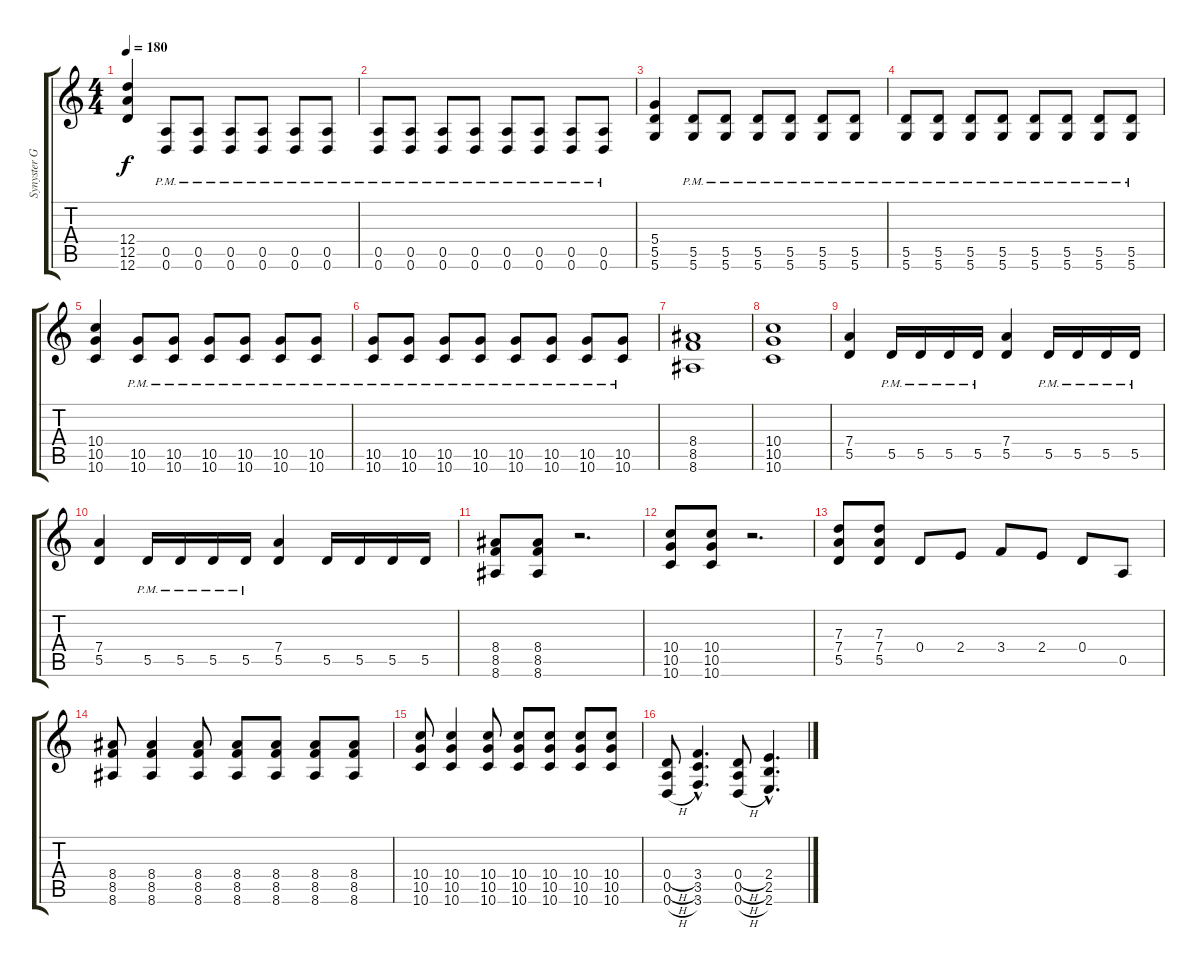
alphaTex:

\track ("Synyster Gates" "Synyster G") {instrument distortionguitar}
\staff {score tabs}
\tuning (E4 B3 G3 D3 A2 D2) {hide}
\ts (4 4)
\tempo 180
\clef g2
\ks c
(12.4 12.5 12.6).4{dy f} (0.5{pm} 0.6{pm}).8 (0.5{pm} 0.6{pm}).8 (0.5{pm} 0.6{pm}).8 (0.5{pm} 0.6{pm}).8 (0.5{pm} 0.6{pm}).8 (0.5{pm} 0.6{pm}).8 |
(0.5{pm} 0.6{pm}).8 (0.5{pm} 0.6{pm}).8 (0.5{pm} 0.6{pm}).8 (0.5{pm} 0.6{pm}).8 (0.5{pm} 0.6{pm}).8 (0.5{pm} 0.6{pm}).8 (0.5{pm} 0.6{pm}).8 (0.5{pm} 0.6{pm}).8 |
(5.4 5.5 5.6).4 (5.5{pm} 5.6{pm}).8 (5.5{pm} 5.6{pm}).8 (5.5{pm} 5.6{pm}).8 (5.5{pm} 5.6{pm}).8 (5.5{pm} 5.6{pm}).8 (5.5{pm} 5.6{pm}).8 |
(5.5{pm} 5.6{pm}).8 (5.5{pm} 5.6{pm}).8 (5.5{pm} 5.6{pm}).8 (5.5{pm} 5.6{pm}).8 (5.5{pm} 5.6{pm}).8 (5.5{pm} 5.6{pm}).8 (5.5{pm} 5.6{pm}).8 (5.5{pm} 5.6{pm}).8 |
(10.4 10.5 10.6).4 (10.5{pm} 10.6{pm}).8 (10.5{pm} 10.6{pm}).8 (10.5{pm} 10.6{pm}).8 (10.5{pm} 10.6{pm}).8 (10.5{pm} 10.6{pm}).8 (10.5{pm} 10.6{pm}).8 |
(10.5{pm} 10.6{pm}).8 (10.5{pm} 10.6{pm}).8 (10.5{pm} 10.6{pm}).8 (10.5{pm} 10.6{pm}).8 (10.5{pm} 10.6{pm}).8 (10.5{pm} 10.6{pm}).8 (10.5{pm} 10.6{pm}).8 (10.5{pm} 10.6{pm}).8 |
(8.4 8.5 8.6).1 |
(10.4 10.5 10.6).1 |
(7.4 5.5).4 5.5{pm}.16 5.5{pm}.16 5.5{pm}.16 5.5{pm}.16 (7.4 5.5).4 5.5{pm}.16 5.5{pm}.16 5.5{pm}.16 5.5{pm}.16 |
(7.4 5.5).4 5.5{pm}.16 5.5{pm}.16 5.5{pm}.16 5.5{pm}.16 (7.4 5.5).4 5.5.16 5.5.16 5.5.16 5.5.16 |
(8.4 8.5 8.6).8 (8.4 8.5 8.6).8 r.2{d} |
(10.4 10.5 10.6).8 (10.4 10.5 10.6).8 r.2{d} |
(7.3 7.4 5.5).8 (7.3 7.4 5.5).8 0.4.8 2.4.8 3.4.8 2.4.8 0.4.8 0.5.8 |
(8.4 8.5 8.6).8 (8.4 8.5 8.6).4 (8.4 8.5 8.6).8 (8.4 8.5 8.6).8 (8.4 8.5 8.6).8 (8.4 8.5 8.6).8 (8.4 8.5 8.6).8 |
(10.4 10.5 10.6).8 (10.4 10.5 10.6).4 (10.4 10.5 10.6).8 (10.4 10.5 10.6).8 (10.4 10.5 10.6).8 (10.4 10.5 10.6).8 (10.4 10.5 10.6).8 |
(0.4{h} 0.5{h} 0.6{h}).8 (3.4{hac} 3.5{hac} 3.6{hac}).4{d} (0.4{h} 0.5{h} 0.6{h}).8 (2.4{hac} 2.5{hac} 2.6{hac}).4{d}
